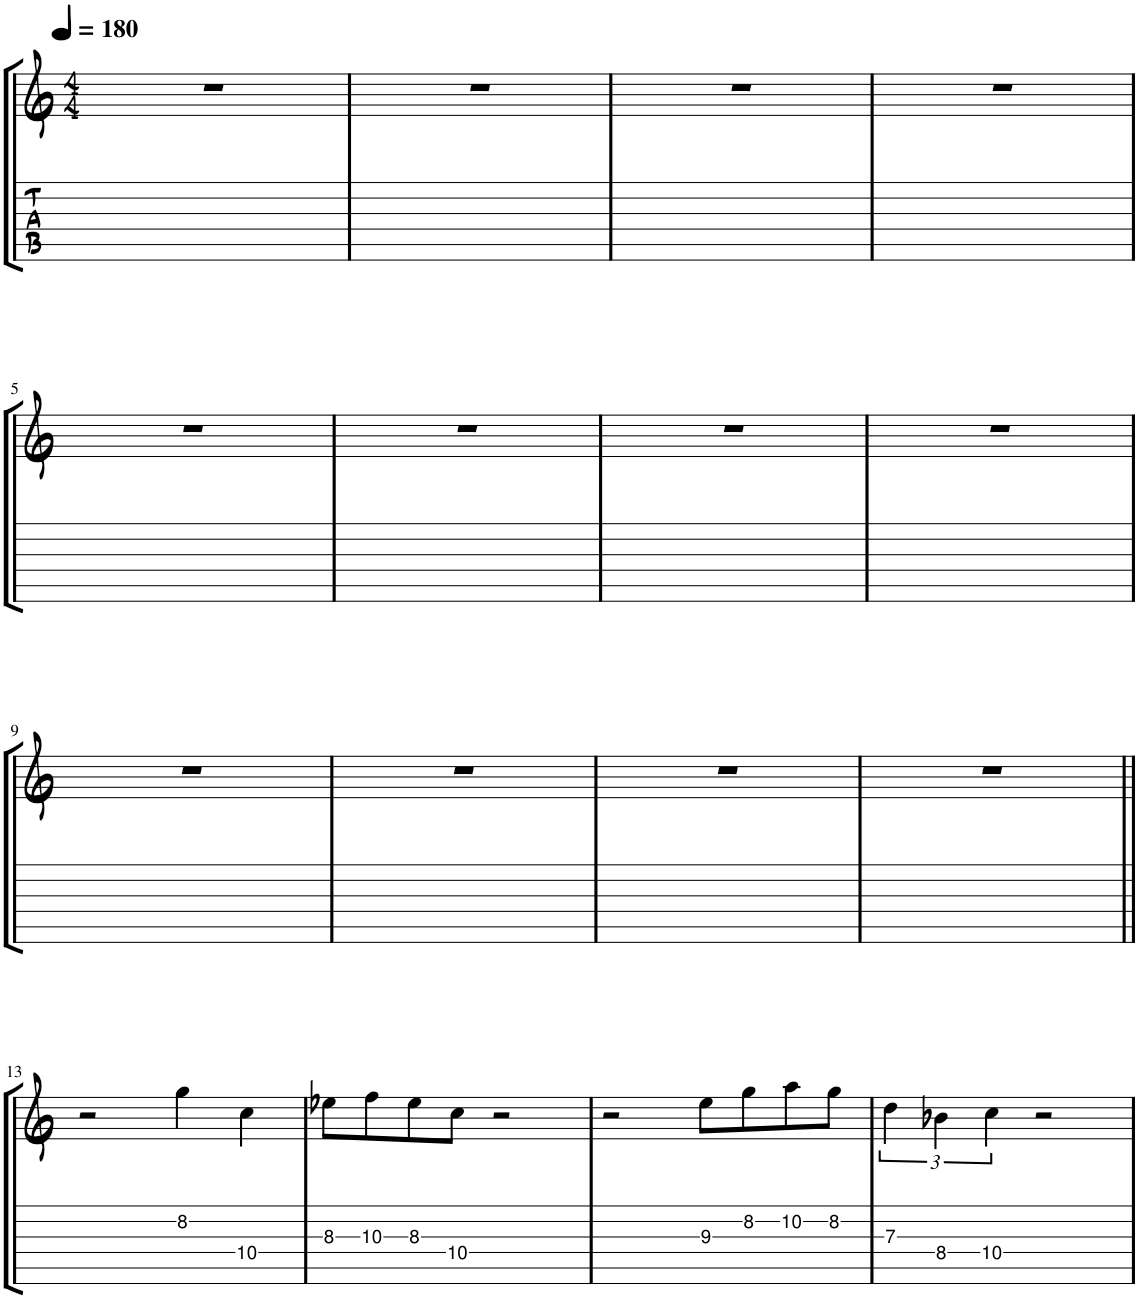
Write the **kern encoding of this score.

**kern	**kern
*part2	*part1
*staff2	*staff1
*I"Jazz Guitar	*I"Electric Guitar
*	*I'Elec Gtr
*stria6	*
*	*clefG2
*	*Trd7c12
*k[]	*k[]
*M4/4	*M4/4
*MM180	*MM180
=1	=1
1r	1r
=2	=2
1r	1r
=3	=3
1r	1r
=4	=4
1r	1r
!!LO:LB:g=z
=5	=5
1r	1r
=6	=6
1r	1r
=7	=7
1r	1r
=8	=8
1r	1r
!!LO:LB:g=z
=9	=9
1r	1r
=10	=10
1r	1r
=11	=11
1r	1r
=12	=12
1r	1r
!!LO:LB:g=z
=13||	=13||
2r	2r
4g	4gg\
4c	4cc\
=14	=14
8e-L	8ee-X\L
8fJ	8ff\
8e-L	8ee-\
8cJ	8cc\J
2r	2r
=15	=15
2r	2r
8eL	8ee\L
8gJ	8gg\
8aL	8aa\
8gJ	8gg\J
=16	=16
*Xbrackettup	*
6d	6dd\
6B-	6b-X\
6c	6cc\
2r	2r
=	=
*-	*-
